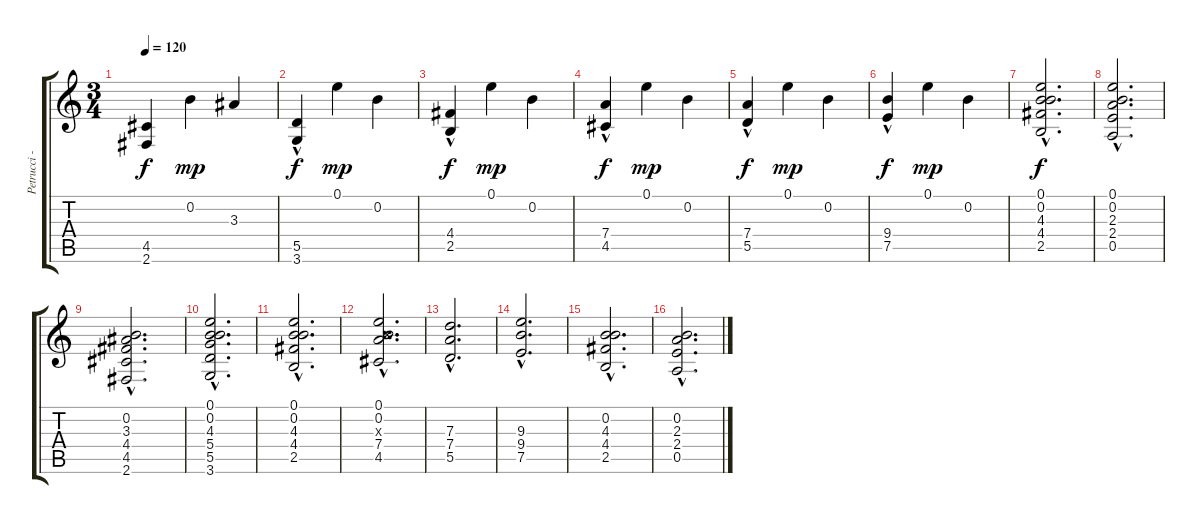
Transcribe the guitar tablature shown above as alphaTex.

\track ("Petrucci - Distortion 6st." "Petrucci -") {instrument overdrivenguitar}
\staff {score tabs}
\tuning (E4 B3 G3 D3 A2 E2) {hide}
\ts (3 4)
\tempo 120
\clef g2
\ks c
(4.5 2.6).4{dy f} 0.2.4{dy mp} 3.3.4 |
(5.5{hac} 3.6).4{dy f} 0.1.4{dy mp} 0.2.4 |
(4.4 2.5{hac}).4{dy f} 0.1.4{dy mp} 0.2.4 |
(7.4 4.5{hac}).4{dy f} 0.1.4{dy mp} 0.2.4 |
(7.4 5.5{hac}).4{dy f} 0.1.4{dy mp} 0.2.4 |
(9.4 7.5{hac}).4{dy f} 0.1.4{dy mp} 0.2.4 |
(0.1{hac} 0.2{hac} 4.3{hac} 4.4{hac} 2.5{hac}).2{d dy f} |
(0.1{hac} 0.2{hac} 2.3{hac} 2.4{hac} 0.5{hac}).2{d} |
(0.2{hac} 3.3{hac} 4.4{hac} 4.5{hac} 2.6{hac}).2{d} |
(0.1{hac} 0.2{hac} 4.3{hac} 5.4{hac} 5.5{hac} 3.6{hac}).2{d} |
(0.1{hac} 0.2{hac} 4.3{hac} 4.4{hac} 2.5{hac}).2{d} |
(0.1{hac} 0.2{hac} 4.3{hac x} 7.4{hac} 4.5{hac}).2{d} |
(7.3{hac} 7.4{hac} 5.5{hac}).2{d} |
(9.3{hac} 9.4{hac} 7.5{hac}).2{d} |
(0.2{hac} 4.3{hac} 4.4{hac} 2.5{hac}).2{d} |
(0.2{hac} 2.3{hac} 2.4{hac} 0.5{hac}).2{d}
